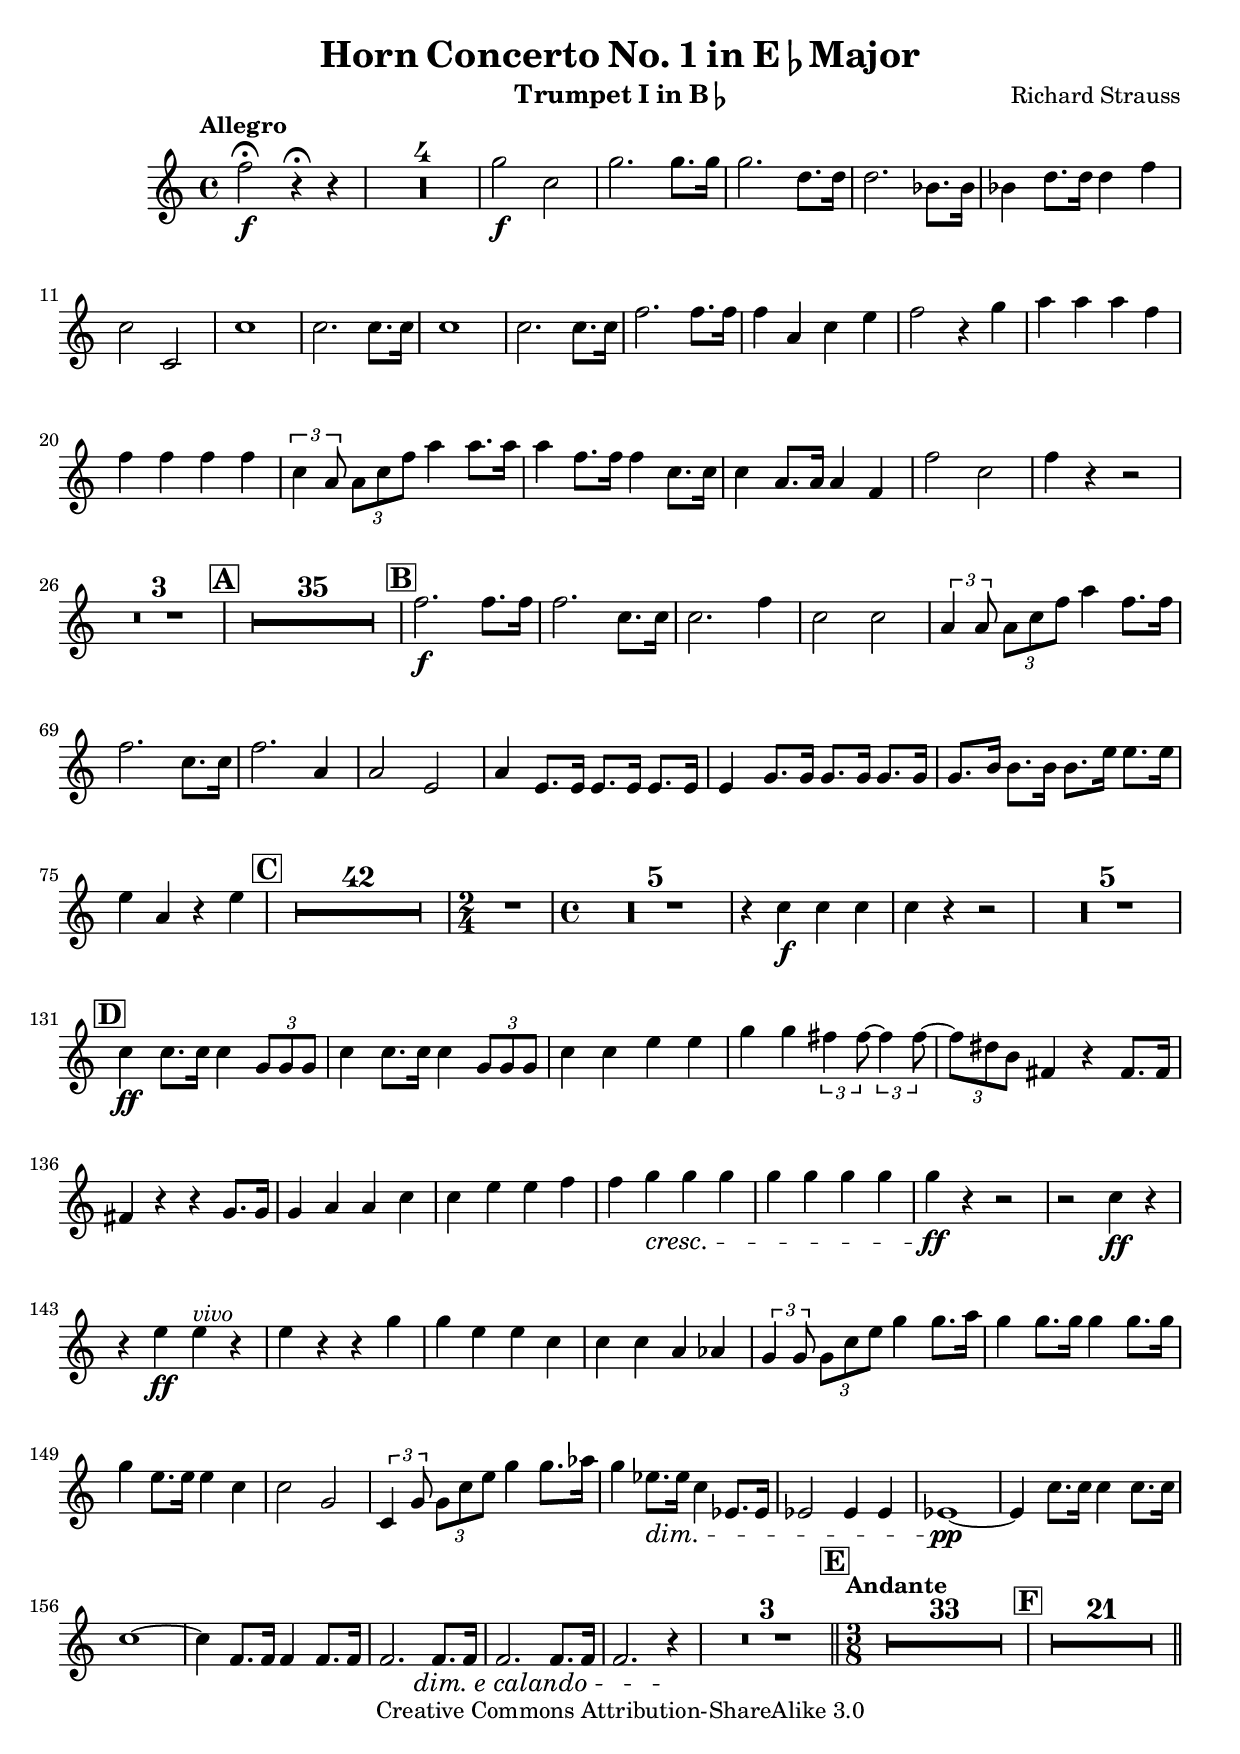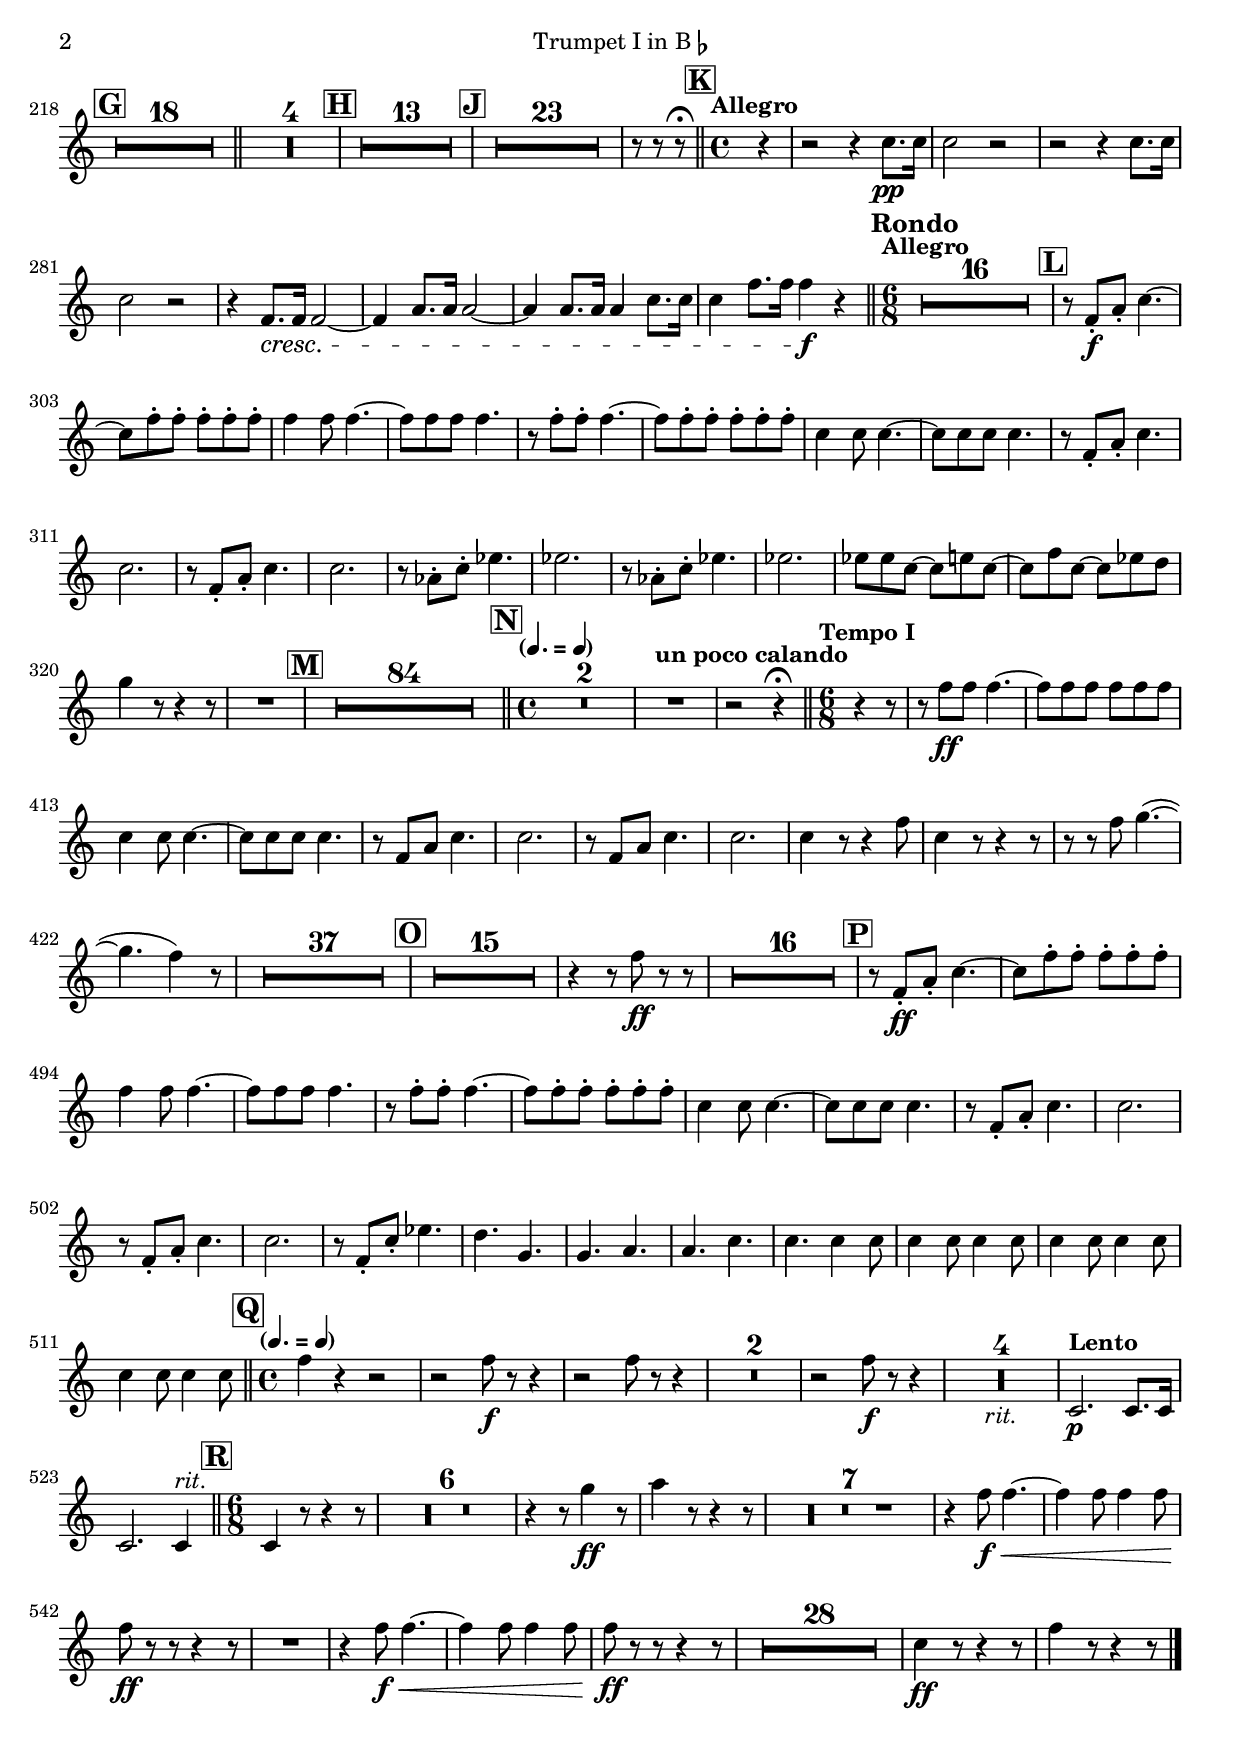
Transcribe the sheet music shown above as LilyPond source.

\version "2.13.41"

\version "2.13.41"

\include "defs.ily"

trumpetOneMvtI = \relative c''
{
  \transposition ees
  c2\f\fermata r4\fermata r |
  R1*4 |
  d2\f g, |
  d'2. d8. d16 |
  d2. a8. a16 |
  a2. f8. f16 |
  f4 a8. a16 a4 c |
  g2 g, |
  g'1 |
  g2. g8. g16 |
  g1 |
  g2. g8. g16 |
  c2. c8. c16 |
  c4 e, g b |
  c2 r4 d |
  e e e c |
  c c c c |
  \times 2/3 {g4 e8} \times 2/3 {e8 g c} e4 e8. e16 |
  e4 c8. c16 c4 g8. g16 |
  g4 e8. e16 e4 c |
  c'2 g |
  c4 r r2 |
  R1*3 |

  %A
  R1*35 |
  c2.\f c8. c16 |
  c2. g8. g16 |
  g2. c4 |
  g2 g |
  \times 2/3 {e4 e8} \times 2/3 {e8 g c} e4 c8. c16 |
  c2. g8. g16 |
  c2. e,4 |
  e2 b |
  e4 b8. b16 b8. b16 b8. b16 |
  b4 d8. d16 d8. d16 d8. d16 |
  d8. fis16 fis8. fis16 fis8. b16 b8. b16 |
  b4 e, r b' |

  %C
  R1*42 |

  %2/4
  R2 |

  %4/4
  R1*5 |
  r4 g\f g g |
  g r r2 |
  R1*5 |

  %D
  g4\ff g8. g16 g4 \times 2/3 {d8 d d} |
  g4 g8. g16 g4 \times 2/3 {d8 d d} |
  g4 g b b |
  d d \times 2/3 {cis4 cis8~} \times 2/3 {cis4 cis8~} |
  \times 2/3 {cis8 ais fis} cis4 r cis8. cis16 |
  cis4 r r d8. d16 |
  d4 e e g |
  g b b c |
  c d\cresc d d | %EDIT: cresc added
  d d d d |
  d\ff r r2 |
  r2 g,4\ff r |
  r b\ff b^\vivo r |
  b r r d |
  d b b g |
  g g e ees |
  \times 2/3 {d4 d8} \times 2/3 {d8 g b} d4 d8. e16 |
  d4 d8. d16 d4 d8. d16 |
  d4 b8. b16 b4 g |
  g2 d |
  \times 2/3 {g,4 d'8} \times 2/3 {d g b} d4 d8. ees16 |
  d4 bes8.\dim bes16 g4 bes,8. bes16 |
  bes2 bes4 bes |
  bes1~\pp |
  bes4 g'8. g16 g4 g8. g16 |
  g1~ |
  g4 c,8. c16 c4 c8. c16 |
  << {s2 s4\dimECalando} {c2.} >> c8. c16 |
  c2. c8. c16 |
  c2. r4\! |
  R1*3 |
}

trumpetOneMvtII = \relative c'
{
  %E
  %3/8
  R4.*33 |

  %F
  R4.*21 |

  %G
  R4.*22 |

  %H
  R4.*13 |

  %I
  R4.*23 |
  r8 r r\fermata |
}

trumpetOneMvtIII = \relative c''
{
  %K
  %4/4
  r4 |
  r2 r4 g8.\pp g16 |
  g2 r |
  r r4 g8. g16 |
  g2 r |
  r4 c,8.\cresc c16 c2~ |
  c4 e8. e16 e2~ |
  e4 e8. e16 e4 g8. g16 |
  g4 c8. c16 c4\f r |

  %6/8
  R2.*16 |

  %L
  r8 c,-.\f e-. g4.~ |
  g8 c-. c-. c-. c-. c-. |
  c4 c8 c4.~ |
  c8 c c c4. |
  r8 c-. c-. c4.~ |
  c8 c-. c-. c-. c-. c-. |
  g4 g8 g4.~ |
  g8 g g g4. |
  \repeat unfold 2
  {
    r8 c,-. e-. g4. |
    g2. |
  }
  \repeat unfold 2
  {
    r8 ees-. g-. bes4. |
    bes2. |
  }
  bes8 bes g~ g b g~ |
  g c g~ g bes a |
  d4 r8 r4 r8 |
  R2. |

  %M
  R2.*84 |

  %4/4
  R1*3 |
  r2 r4\fermata |

  %6/8
  r4 r8 |
  r c\ff c c4.~ |
  c8 c c c c c |
  g4 g8 g4.~ |
  g8 g g g4. |
  \repeat unfold 2
  {
    r8 c, e g4. |
    g2. |
  }
  g4 r8 r4 c8 |
  g4 r8 r4 r8 |
  r r c d4.~( |
  d c4) r8 |
  R2.*37 |

  %O
  R2.*15 |
  r4 r8 c\ff r r |
  R2.*16 |

  %P
  r8 c,-.\ff e-. g4.~ |
  g8 c-. c-. c-. c-. c-. |
  c4 c8 c4.~ |
  c8 c c c4. |
  r8 c-. c-. c4.~ |
  c8 c-. c-. c-. c-. c-. |
  g4 g8 g4.~ |
  g8 g g g4. |
  \repeat unfold 2
  {
    r8 c,-. e-. g4. |
    g2. |
  }
  r8 c,-. g'-. bes4. |
  a d, |
  d e |
  e g |
  g g4 g8 |
  \repeat unfold 3 {g4 g8 g4 g8} |

  %Q
  %4/4
  c4 r r2 |
  r2 c8\f r r4 |
  r2 c8 r r4 |
  R1*2 |
  r2 c8\f r r4 |
  R1*4_\rit |
  g,2.\p g8. g16 |
  g2. g4^\rit |

  %R
  %6/8
  g4 r8 r4 r8 |
  R2.*6 |
  r4 r8 d''4\ff r8 |
  e4 r8 r4 r8 |
  R2.*7 |
  r4 c8\f\< c4.~ |
  c4 c8 c4 c8 |
  c\ff r r r4 r8 |
  R2. |
  r4 c8\f\< c4.~ |
  c4 c8 c4 c8 |
  c\ff r r r4 r8 |
  R2.*28 |
  g4\ff r8 r4 r8 |
  c4 r8 r4 r8 |
}

trumpetOne = {\trumpetOneMvtI \trumpetOneMvtII \trumpetOneMvtIII}


instrument = \markup {Trumpet I in B\flat}
notes = \transpose bes ees' \trumpetOne

\include "part.ily"
